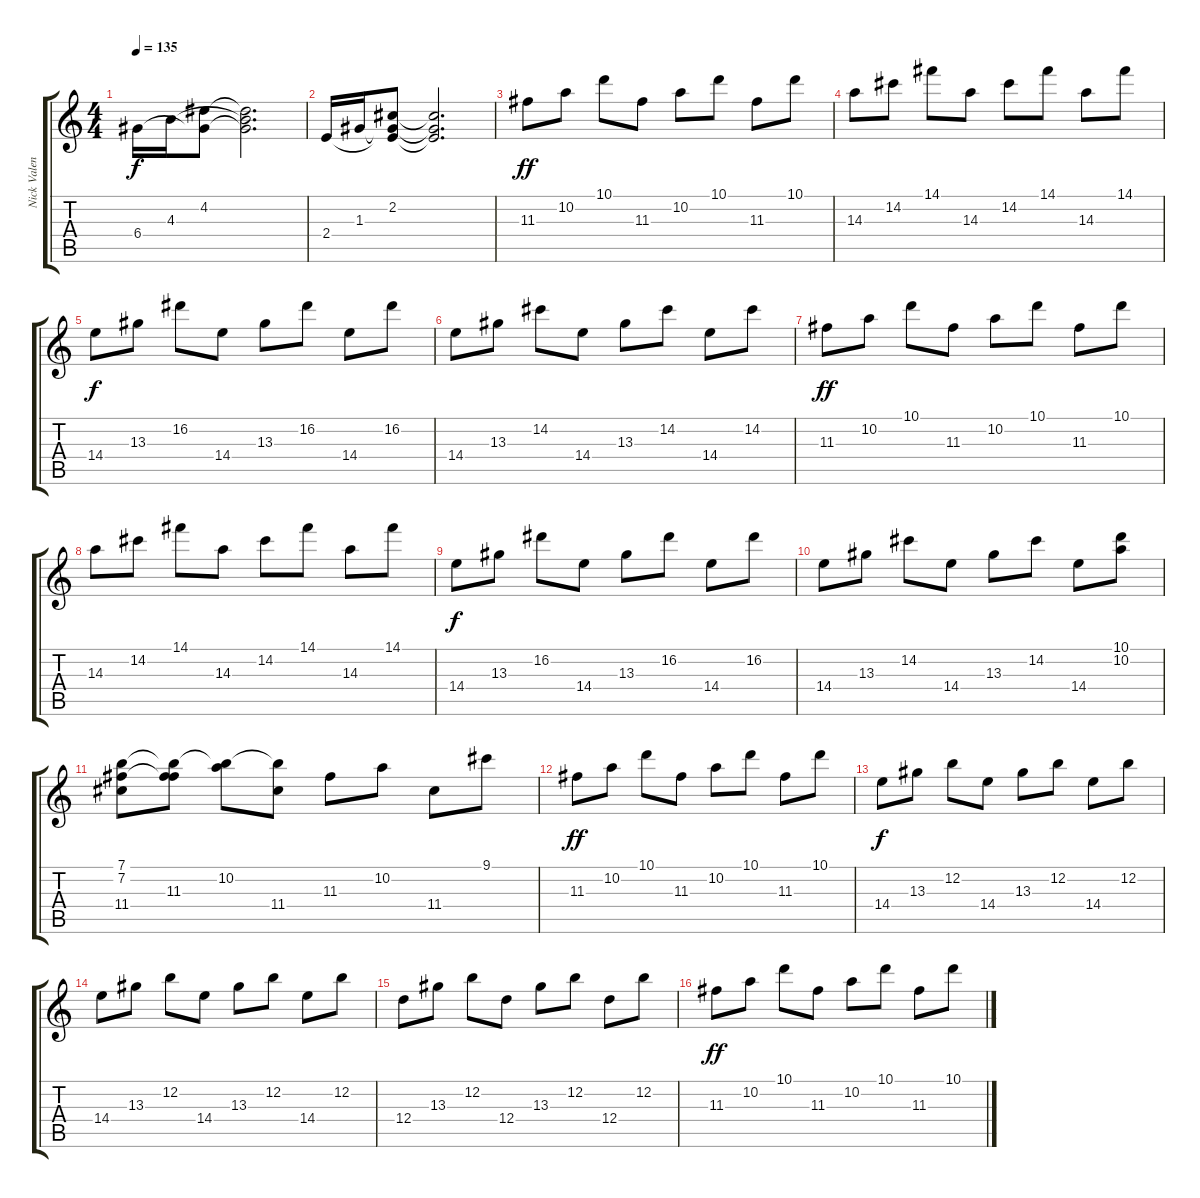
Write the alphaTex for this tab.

\track ("Nick Valensi" "Nick Valen") {instrument electricguitarclean}
\staff {score tabs}
\tuning (E4 B3 G3 D3 A2 E2) {hide}
\ts (4 4)
\tempo 135
\clef g2
\ks c
6.4.16{dy f} 4.3.16 (4.2 6.4{t}).8 (4.2{t} 4.3{t} 6.4{t}).2{d} |
2.4.16 1.3.16 (2.2 1.3{t} 2.4{t}).8 (2.2{t} 1.3{t} 2.4{t}).2{d} |
11.3.8{dy ff} 10.2.8 10.1.8 11.3.8 10.2.8 10.1.8 11.3.8 10.1.8 |
14.3.8 14.2.8 14.1.8 14.3.8 14.2.8 14.1.8 14.3.8 14.1.8 |
14.4.8{dy f} 13.3.8 16.2.8 14.4.8 13.3.8 16.2.8 14.4.8 16.2.8 |
14.4.8 13.3.8 14.2.8 14.4.8 13.3.8 14.2.8 14.4.8 14.2.8 |
11.3.8{dy ff} 10.2.8 10.1.8 11.3.8 10.2.8 10.1.8 11.3.8 10.1.8 |
14.3.8 14.2.8 14.1.8 14.3.8 14.2.8 14.1.8 14.3.8 14.1.8 |
14.4.8{dy f} 13.3.8 16.2.8 14.4.8 13.3.8 16.2.8 14.4.8 16.2.8 |
14.4.8 13.3.8 14.2.8 14.4.8 13.3.8 14.2.8 14.4.8 (10.1 10.2).8 |
(7.1 7.2 11.4).8 (7.1{t} 7.2{t} 11.3).8 (7.1{t} 10.2).8 (7.1{t} 11.4).8 11.3.8 10.2.8 11.4.8 9.1.8 |
11.3.8{dy ff} 10.2.8 10.1.8 11.3.8 10.2.8 10.1.8 11.3.8 10.1.8 |
14.4.8{dy f} 13.3.8 12.2.8 14.4.8 13.3.8 12.2.8 14.4.8 12.2.8 |
14.4.8 13.3.8 12.2.8 14.4.8 13.3.8 12.2.8 14.4.8 12.2.8 |
12.4.8 13.3.8 12.2.8 12.4.8 13.3.8 12.2.8 12.4.8 12.2.8 |
11.3.8{dy ff} 10.2.8 10.1.8 11.3.8 10.2.8 10.1.8 11.3.8 10.1{sl}.8
